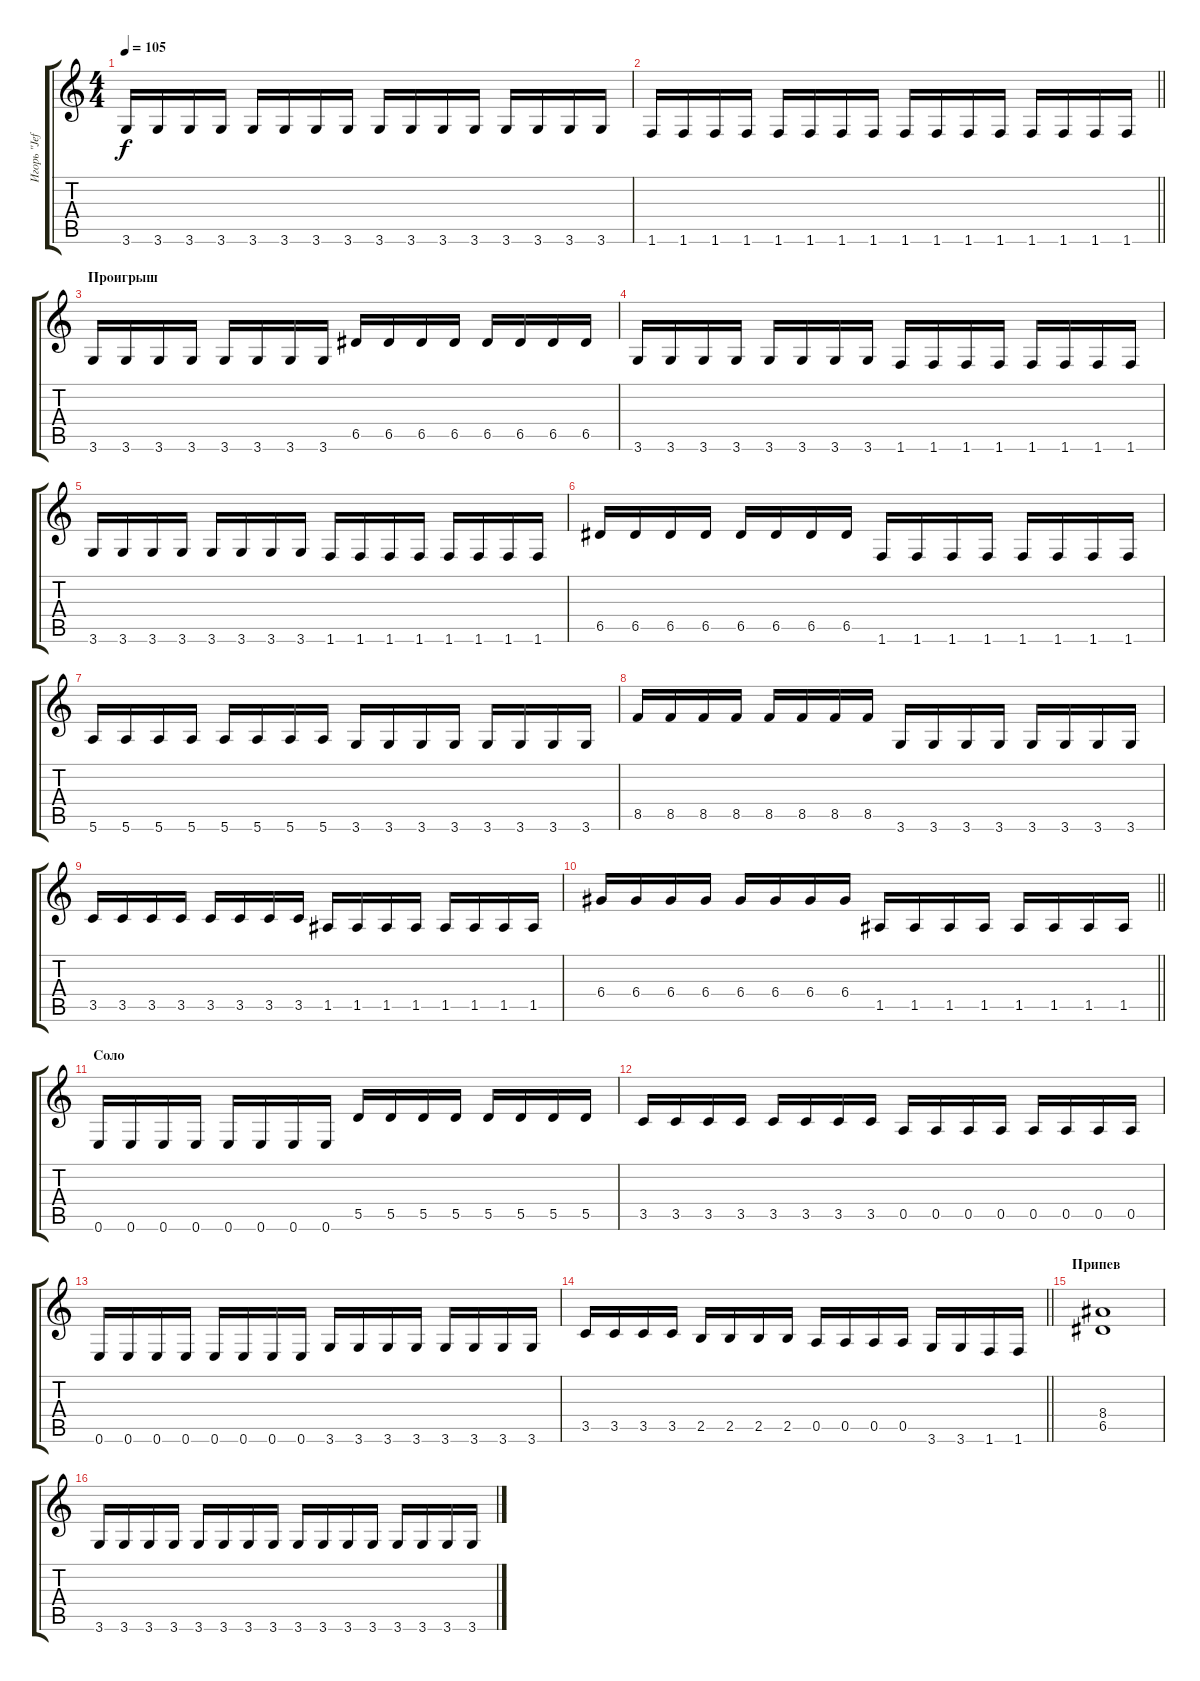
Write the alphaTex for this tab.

\track ("Игорь \"Jeff\" Поляков" "Игорь \"Jef") {instrument distortionguitar}
\staff {score tabs}
\tuning (E4 B3 G3 D3 A2 E2) {hide}
\ts (4 4)
\tempo 105
\clef g2
\ks c
3.6.16{dy f} 3.6.16 3.6.16 3.6.16 3.6.16 3.6.16 3.6.16 3.6.16 3.6.16 3.6.16 3.6.16 3.6.16 3.6.16 3.6.16 3.6.16 3.6.16 |
\barLineRight lightlight
1.6.16 1.6.16 1.6.16 1.6.16 1.6.16 1.6.16 1.6.16 1.6.16 1.6.16 1.6.16 1.6.16 1.6.16 1.6.16 1.6.16 1.6.16 1.6.16 |
\section ("" "Проигрыш")
3.6.16 3.6.16 3.6.16 3.6.16 3.6.16 3.6.16 3.6.16 3.6.16 6.5.16 6.5.16 6.5.16 6.5.16 6.5.16 6.5.16 6.5.16 6.5.16 |
3.6.16 3.6.16 3.6.16 3.6.16 3.6.16 3.6.16 3.6.16 3.6.16 1.6.16 1.6.16 1.6.16 1.6.16 1.6.16 1.6.16 1.6.16 1.6.16 |
3.6.16 3.6.16 3.6.16 3.6.16 3.6.16 3.6.16 3.6.16 3.6.16 1.6.16 1.6.16 1.6.16 1.6.16 1.6.16 1.6.16 1.6.16 1.6.16 |
6.5.16 6.5.16 6.5.16 6.5.16 6.5.16 6.5.16 6.5.16 6.5.16 1.6.16 1.6.16 1.6.16 1.6.16 1.6.16 1.6.16 1.6.16 1.6.16 |
5.6.16 5.6.16 5.6.16 5.6.16 5.6.16 5.6.16 5.6.16 5.6.16 3.6.16 3.6.16 3.6.16 3.6.16 3.6.16 3.6.16 3.6.16 3.6.16 |
8.5.16 8.5.16 8.5.16 8.5.16 8.5.16 8.5.16 8.5.16 8.5.16 3.6.16 3.6.16 3.6.16 3.6.16 3.6.16 3.6.16 3.6.16 3.6.16 |
3.5.16 3.5.16 3.5.16 3.5.16 3.5.16 3.5.16 3.5.16 3.5.16 1.5.16 1.5.16 1.5.16 1.5.16 1.5.16 1.5.16 1.5.16 1.5.16 |
\barLineRight lightlight
6.4.16 6.4.16 6.4.16 6.4.16 6.4.16 6.4.16 6.4.16 6.4.16 1.5.16 1.5.16 1.5.16 1.5.16 1.5.16 1.5.16 1.5.16 1.5.16 |
\section ("" "Соло")
0.6.16 0.6.16 0.6.16 0.6.16 0.6.16 0.6.16 0.6.16 0.6.16 5.5.16 5.5.16 5.5.16 5.5.16 5.5.16 5.5.16 5.5.16 5.5.16 |
3.5.16 3.5.16 3.5.16 3.5.16 3.5.16 3.5.16 3.5.16 3.5.16 0.5.16 0.5.16 0.5.16 0.5.16 0.5.16 0.5.16 0.5.16 0.5.16 |
0.6.16 0.6.16 0.6.16 0.6.16 0.6.16 0.6.16 0.6.16 0.6.16 3.6.16 3.6.16 3.6.16 3.6.16 3.6.16 3.6.16 3.6.16 3.6.16 |
\barLineRight lightlight
3.5.16 3.5.16 3.5.16 3.5.16 2.5.16 2.5.16 2.5.16 2.5.16 0.5.16 0.5.16 0.5.16 0.5.16 3.6.16 3.6.16 1.6.16 1.6.16 |
\section ("" "Припев")
(8.4 6.5).1 |
3.6.16 3.6.16 3.6.16 3.6.16 3.6.16 3.6.16 3.6.16 3.6.16 3.6.16 3.6.16 3.6.16 3.6.16 3.6.16 3.6.16 3.6.16 3.6.16
